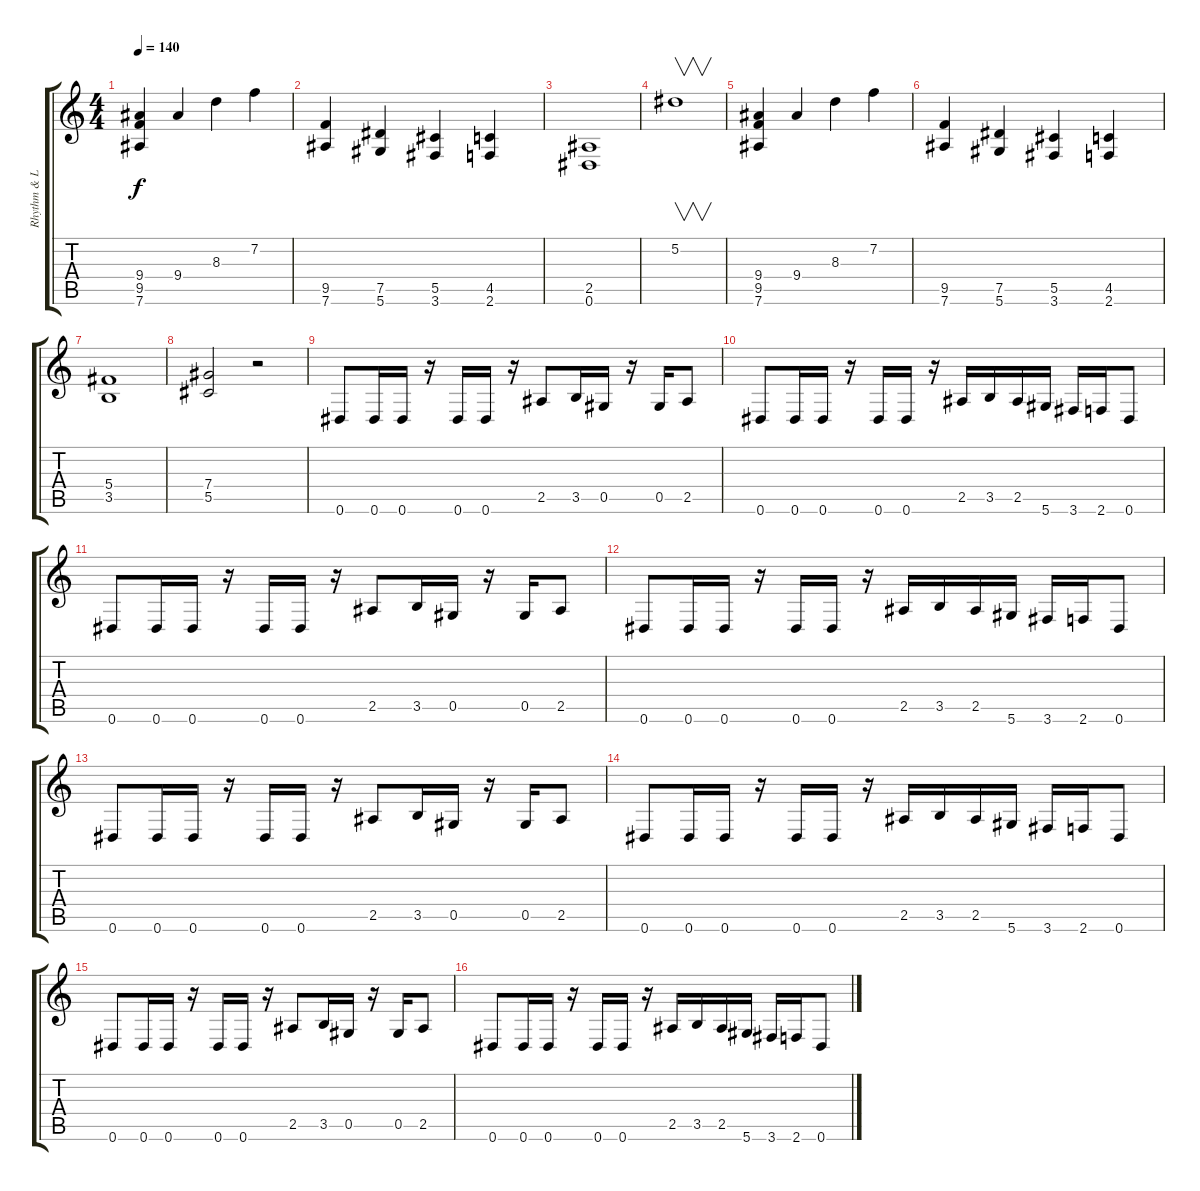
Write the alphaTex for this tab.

\track ("Rhythm & Lead" "Rhythm & L") {instrument distortionguitar}
\staff {score tabs}
\tuning (Eb4 Bb3 Gb3 Db3 Ab2 Eb2) {hide}
\ts (4 4)
\tempo 140
\clef g2
\ks c
(9.4 9.5 7.6).4{dy f} 9.4.4 8.3.4 7.2.4 |
(9.5 7.6).4 (7.5 5.6).4 (5.5 3.6).4 (4.5 2.6).4 |
(2.5 0.6).1 |
5.2.1{v} |
(9.4 9.5 7.6).4 9.4.4 8.3.4 7.2.4 |
(9.5 7.6).4 (7.5 5.6).4 (5.5 3.6).4 (4.5 2.6).4 |
(5.4 3.5).1 |
(7.4 5.5).2 r.2 |
0.6.8 0.6.16 0.6.16 r.16 0.6.16 0.6.16 r.16 2.5.8 3.5.16 0.5.16 r.16 0.5.16 2.5.8 |
0.6.8 0.6.16 0.6.16 r.16 0.6.16 0.6.16 r.16 2.5.16 3.5.16 2.5.16 5.6.16 3.6.16 2.6.16 0.6.8 |
0.6.8 0.6.16 0.6.16 r.16 0.6.16 0.6.16 r.16 2.5.8 3.5.16 0.5.16 r.16 0.5.16 2.5.8 |
0.6.8 0.6.16 0.6.16 r.16 0.6.16 0.6.16 r.16 2.5.16 3.5.16 2.5.16 5.6.16 3.6.16 2.6.16 0.6.8 |
0.6.8 0.6.16 0.6.16 r.16 0.6.16 0.6.16 r.16 2.5.8 3.5.16 0.5.16 r.16 0.5.16 2.5.8 |
0.6.8 0.6.16 0.6.16 r.16 0.6.16 0.6.16 r.16 2.5.16 3.5.16 2.5.16 5.6.16 3.6.16 2.6.16 0.6.8 |
0.6.8 0.6.16 0.6.16 r.16 0.6.16 0.6.16 r.16 2.5.8 3.5.16 0.5.16 r.16 0.5.16 2.5.8 |
0.6.8 0.6.16 0.6.16 r.16 0.6.16 0.6.16 r.16 2.5.16 3.5.16 2.5.16 5.6.16 3.6.16 2.6.16 0.6.8
